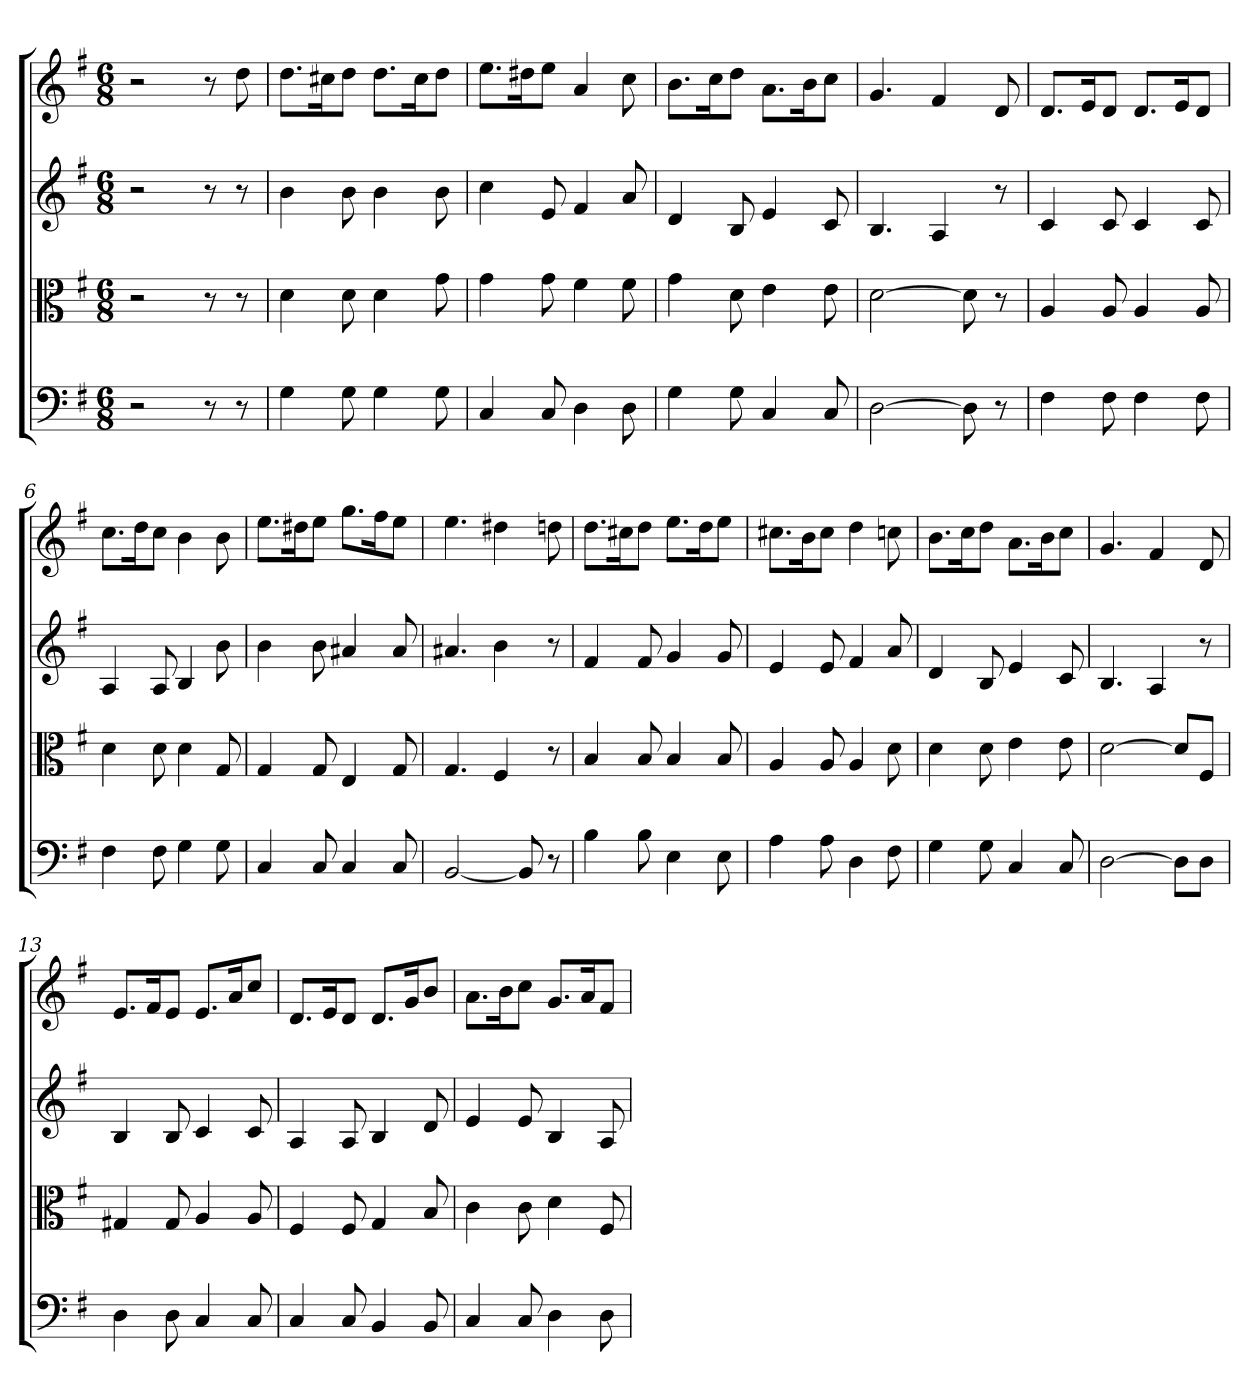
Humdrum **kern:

**kern	**kern	**kern	**kern
*part4	*part3	*part2	*part1
*staff4	*staff3	*staff2	*staff1
*clefF4	*clefC3	*	*
*k[f#]	*k[f#]	*k[f#]	*k[f#]
*G:	*G:	*G:	*G:
*M6/8	*M6/8	*M6/8	*M6/8
=	=	=	=
2r	2r	2r	2r
8r	8r	8r	8r
8r	8r	8r	8dd
=1	=1	=1	=1
4G	4d	4b	8.ddL
.	.	.	16cc#XK
8G	8d	8b	8ddJ
4G	4d	4b	8.ddL
.	.	.	16cc#K
8G	8g	8b	8ddJ
=2	=2	=2	=2
4C	4g	4cc	8.eeL
.	.	.	16dd#XK
8C	8g	8e	8eeJ
4D	4f#	4f#	4a
8D	8f#	8a	8cc
=3	=3	=3	=3
4G	4g	4d	8.bL
.	.	.	16ccK
8G	8d	8B	8ddJ
4C	4e	4e	8.aL
.	.	.	16bK
8C	8e	8c	8ccJ
=4	=4	=4	=4
[2D	[2d	4.B	4.g
.	.	4A	4f#
8D]	8d]	.	.
8r	8r	8r	8d
=5	=5	=5	=5
4F#	4A	4c	8.dL
.	.	.	16eK
8F#	8A	8c	8dJ
4F#	4A	4c	8.dL
.	.	.	16eK
8F#	8A	8c	8dJ
=6	=6	=6	=6
4F#	4d	4A	8.ccL
.	.	.	16ddK
8F#	8d	8A	8ccJ
4G	4d	4B	4b
8G	8G	8b	8b
=7	=7	=7	=7
4C	4G	4b	8.eeL
.	.	.	16dd#XK
8C	8G	8b	8eeJ
4C	4E	4a#X	8.ggL
.	.	.	16ff#K
8C	8G	8a#	8eeJ
=8	=8	=8	=8
[2BB	4.G	4.a#X	4.ee
.	4F#	4b	4dd#X
8BB]	.	.	.
8r	8r	8r	8ddn
=9	=9	=9	=9
4B	4B	4f#	8.ddL
.	.	.	16cc#XK
8B	8B	8f#	8ddJ
4E	4B	4g	8.eeL
.	.	.	16ddK
8E	8B	8g	8eeJ
=10	=10	=10	=10
4A	4A	4e	8.cc#XL
.	.	.	16bK
8A	8A	8e	8cc#J
4D	4A	4f#	4dd
8F#	8d	8a	8ccn
=11	=11	=11	=11
4G	4d	4d	8.bL
.	.	.	16ccK
8G	8d	8B	8ddJ
4C	4e	4e	8.aL
.	.	.	16bK
8C	8e	8c	8ccJ
=12	=12	=12	=12
[2D	[2d	4.B	4.g
.	.	4A	4f#
8D\L]	8d/L]	.	.
8D\J	8F#/J	8r	8d
=13	=13	=13	=13
4D	4G#X	4B	8.eL
.	.	.	16f#K
8D	8G#	8B	8eJ
4C	4A	4c	8.eL
.	.	.	16aK
8C	8A	8c	8ccJ
=14	=14	=14	=14
4C	4F#	4A	8.dL
.	.	.	16eK
8C	8F#	8A	8dJ
4BB	4G	4B	8.dL
.	.	.	16gK
8BB	8B	8d	8bJ
=15	=15	=15	=15
4C	4c	4e	8.aL
.	.	.	16bK
8C	8c	8e	8ccJ
4D	4d	4B	8.gL
.	.	.	16aK
8D	8F#	8A	8f#J
=	=	=	=
*-	*-	*-	*-
